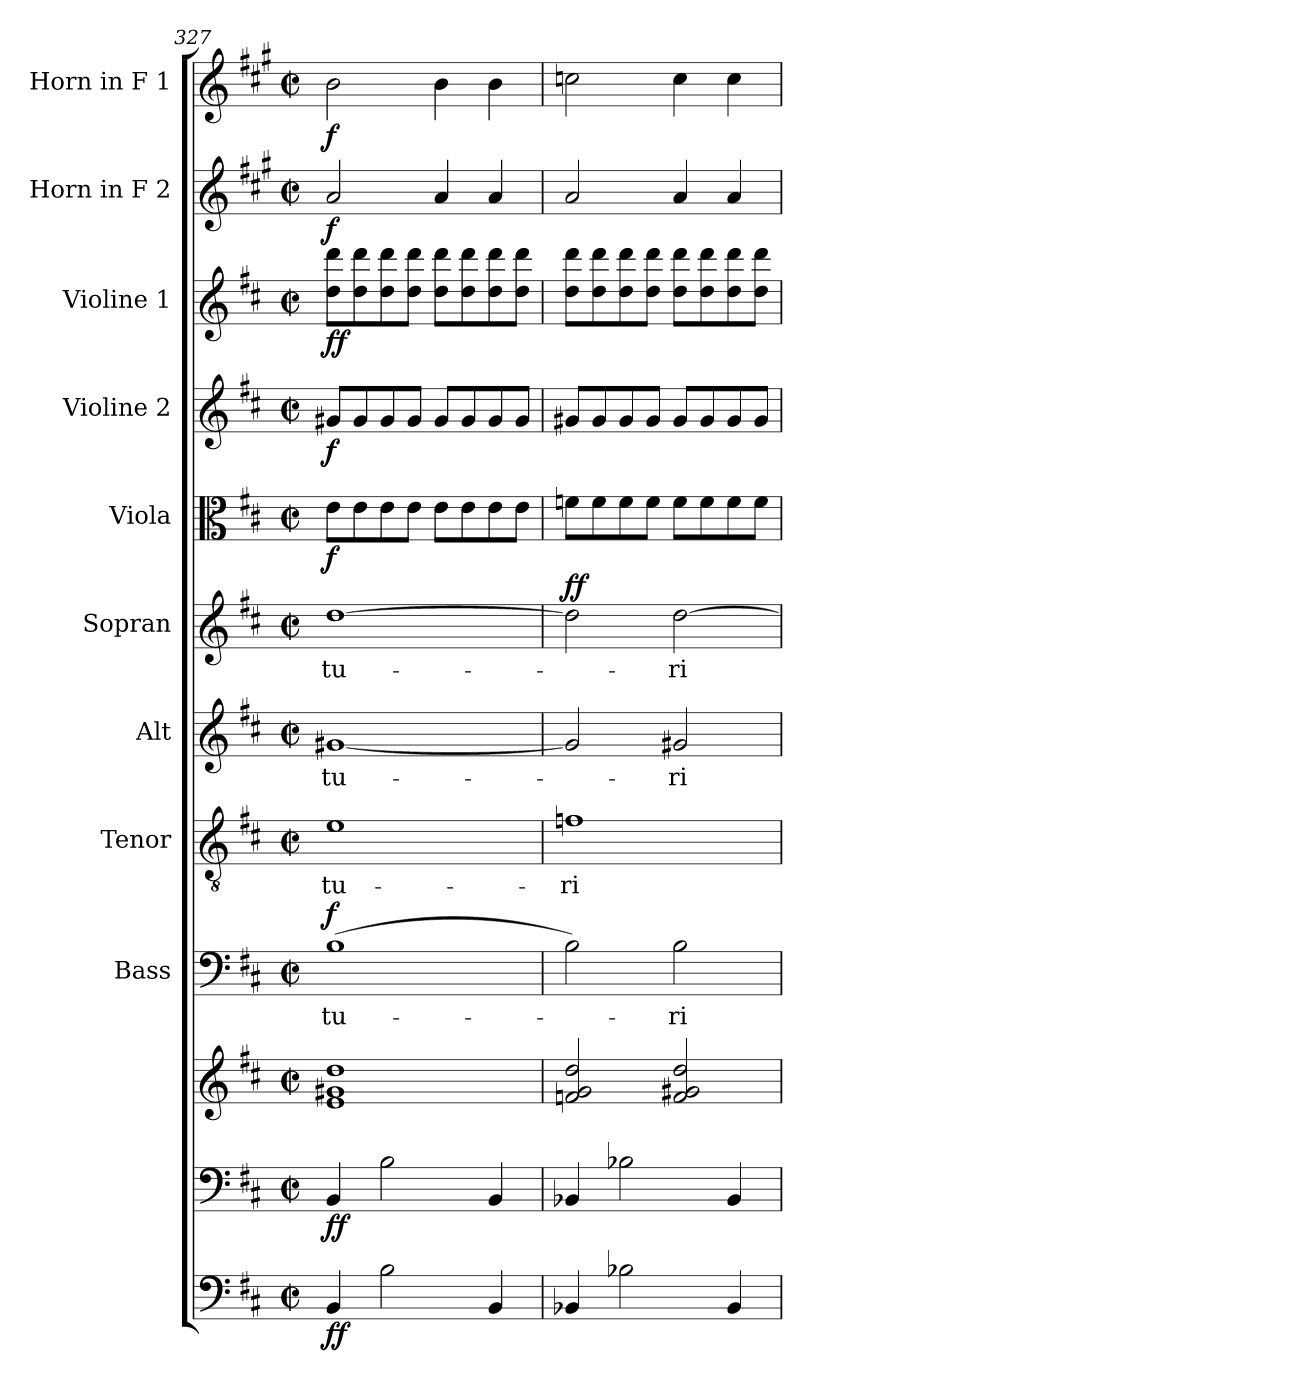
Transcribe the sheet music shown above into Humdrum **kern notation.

**kern	**dynam	**kern	**kern	**dynam	**kern	**text	**dynam	**kern	**text	**kern	**text	**kern	**text	**dynam	**kern	**dynam	**kern	**dynam	**kern	**dynam	**kern	**dynam	**kern	**dynam
*part11	*part11	*part10	*part10	*part10	*part9	*part9	*part9	*part8	*part8	*part7	*part7	*part6	*part6	*part6	*part5	*part5	*part4	*part4	*part3	*part3	*part2	*part2	*part1	*part1
*staff12	*staff12	*staff11	*staff10	*staff10/11	*staff9	*staff9	*staff9	*staff8	*staff8	*staff7	*staff7	*staff6	*staff6	*staff6	*staff5	*staff5	*staff4	*staff4	*staff3	*staff3	*staff2	*staff2	*staff1	*staff1
*	*	*	*	*	*I"Bass	*	*	*I"Tenor	*	*I"Alt	*	*I"Sopran	*	*	*I"Viola	*	*I"Violine 2	*	*I"Violine 1	*	*I"Horn in F 2	*	*I"Horn in F 1	*
*	*	*	*	*	*I'B.	*	*	*I'T.	*	*I'A.	*	*I'S.	*	*	*I'Vla.	*	*I'Vl. 2	*	*I'Vl. 1	*	*	*	*	*
!!LO:PB:g=z
*clefF4	*	*clefF4	*clefG2	*	*clefF4	*	*	*clefGv2	*	*clefG2	*	*clefG2	*	*	*clefC3	*	*clefG2	*	*clefG2	*	*clefG2	*	*clefG2	*
*ITrd7c12	*	*	*	*	*	*	*	*	*	*	*	*	*	*	*	*	*	*	*	*	*ITrd4c7	*	*ITrd4c7	*
*k[f#c#]	*	*k[f#c#]	*k[f#c#]	*	*k[f#c#]	*	*	*k[f#c#]	*	*k[f#c#]	*	*k[f#c#]	*	*	*k[f#c#]	*	*k[f#c#]	*	*k[f#c#]	*	*k[f#c#]	*	*k[f#c#]	*
*D:	*	*D:	*D:	*	*D:	*	*	*D:	*	*D:	*	*D:	*	*	*D:	*	*D:	*	*D:	*	*D:	*	*D:	*
*M2/2	*	*M2/2	*M2/2	*	*M2/2	*	*	*M2/2	*	*M2/2	*	*M2/2	*	*	*M2/2	*	*M2/2	*	*M2/2	*	*M2/2	*	*M2/2	*
*met(c|)	*	*met(c|)	*met(c|)	*	*met(c|)	*	*	*met(c|)	*	*met(c|)	*	*met(c|)	*	*	*met(c|)	*	*met(c|)	*	*met(c|)	*	*met(c|)	*	*met(c|)	*
=327	=327	=327	=327	=327	=327	=327	=327	=327	=327	=327	=327	=327	=327	=327	=327	=327	=327	=327	=327	=327	=327	=327	=327	=327
!	!LO:DY:b	!	!	!LO:DY:b=2	!	!LO:LY:b	!LO:DY:a	!	!LO:LY:b	!	!LO:LY:b	!	!LO:LY:b	!	!	!LO:DY:b	!	!LO:DY:b	!	!LO:DY:b	!	!LO:DY:b	!	!LO:DY:b
4BBB/	ff	4BB/	1e 1g#X 1dd	ff	(>1B	-tu-	f	1e	-tu-	[1g#X	-tu-	[1dd	-tu-	.	8e\L	f	8g#X/L	f	8dd\ 8ddd\L	ff	2d/	f	2e\	f
.	.	.	.	.	.	.	.	.	.	.	.	.	.	.	8e\	.	8g#/	.	8dd\ 8ddd\	.	.	.	.	.
2BB\	.	2B\	.	.	.	.	.	.	.	.	.	.	.	.	8e\	.	8g#/	.	8dd\ 8ddd\	.	.	.	.	.
.	.	.	.	.	.	.	.	.	.	.	.	.	.	.	8e\J	.	8g#/J	.	8dd\ 8ddd\J	.	.	.	.	.
.	.	.	.	.	.	.	.	.	.	.	.	.	.	.	8e\L	.	8g#/L	.	8dd\ 8ddd\L	.	4d/	.	4e\	.
.	.	.	.	.	.	.	.	.	.	.	.	.	.	.	8e\	.	8g#/	.	8dd\ 8ddd\	.	.	.	.	.
4BBB/	.	4BB/	.	.	.	.	.	.	.	.	.	.	.	.	8e\	.	8g#/	.	8dd\ 8ddd\	.	4d/	.	4e\	.
.	.	.	.	.	.	.	.	.	.	.	.	.	.	.	8e\J	.	8g#/J	.	8dd\ 8ddd\J	.	.	.	.	.
=328	=328	=328	=328	=328	=328	=328	=328	=328	=328	=328	=328	=328	=328	=328	=328	=328	=328	=328	=328	=328	=328	=328	=328	=328
!	!	!	!	!	!	!	!	!	!LO:LY:b	!	!	!	!	!LO:DY:a	!	!	!	!	!	!	!	!	!	!
4BBB-X/	.	4BB-X/	2fn/ 2g/ 2dd/	.	2B\)	.	.	1fn	-ri	2g#/]	.	2dd\]	.	ff	8fn\L	.	8g#X/L	.	8dd\ 8ddd\L	.	2d/	.	2fn\	.
.	.	.	.	.	.	.	.	.	.	.	.	.	.	.	8f\	.	8g#/	.	8dd\ 8ddd\	.	.	.	.	.
2BB-X\	.	2B-X\	.	.	.	.	.	.	.	.	.	.	.	.	8f\	.	8g#/	.	8dd\ 8ddd\	.	.	.	.	.
.	.	.	.	.	.	.	.	.	.	.	.	.	.	.	8f\J	.	8g#/J	.	8dd\ 8ddd\J	.	.	.	.	.
!	!	!	!	!	!	!LO:LY:b	!	!	!	!	!LO:LY:b	!	!LO:LY:b	!	!	!	!	!	!	!	!	!	!	!
.	.	.	2f/ 2g#X/ 2dd/	.	2B\	-ri	.	.	.	2g#X/	-ri	[2dd\	-ri	.	8f\L	.	8g#/L	.	8dd\ 8ddd\L	.	4d/	.	4f\	.
.	.	.	.	.	.	.	.	.	.	.	.	.	.	.	8f\	.	8g#/	.	8dd\ 8ddd\	.	.	.	.	.
4BBB-/	.	4BB-/	.	.	.	.	.	.	.	.	.	.	.	.	8f\	.	8g#/	.	8dd\ 8ddd\	.	4d/	.	4f\	.
.	.	.	.	.	.	.	.	.	.	.	.	.	.	.	8f\J	.	8g#/J	.	8dd\ 8ddd\J	.	.	.	.	.
=	=	=	=	=	=	=	=	=	=	=	=	=	=	=	=	=	=	=	=	=	=	=	=	=
*-	*-	*-	*-	*-	*-	*-	*-	*-	*-	*-	*-	*-	*-	*-	*-	*-	*-	*-	*-	*-	*-	*-	*-	*-
